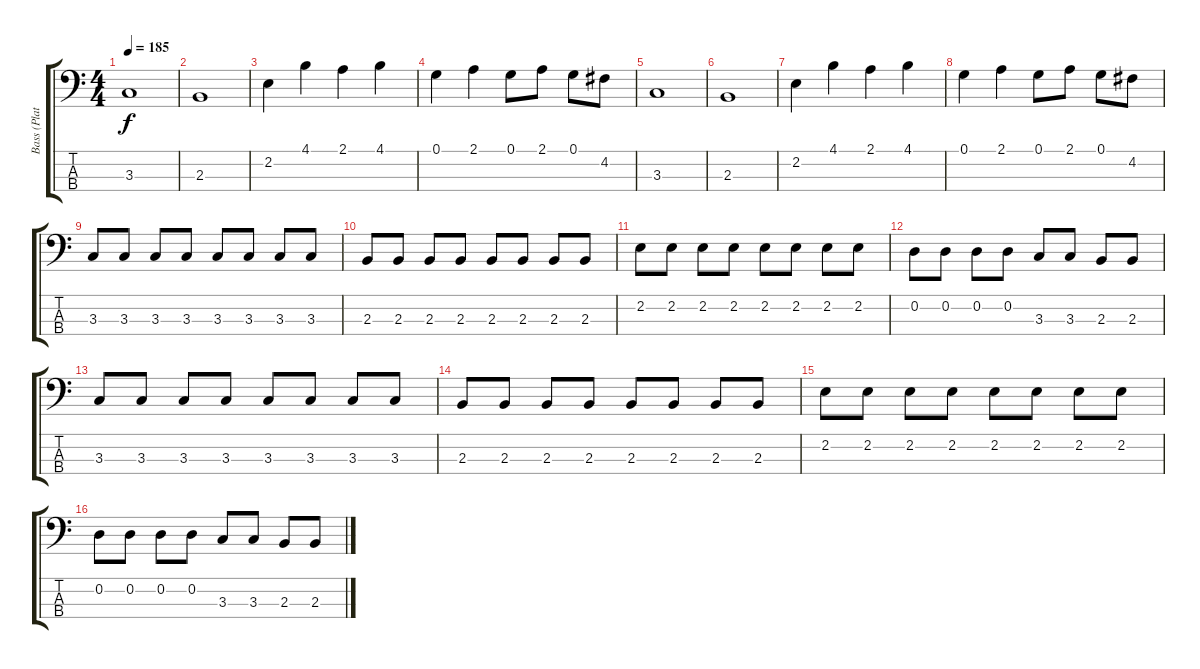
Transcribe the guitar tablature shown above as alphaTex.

\track ("Bass (Platon)" "Bass (Plat") {instrument electricbassfinger}
\staff {score tabs}
\tuning (G2 D2 A1 E1) {hide}
\ts (4 4)
\tempo 185
\clef f4
\ks c
3.3.1{dy f} |
2.3.1 |
2.2.4 4.1.4 2.1.4 4.1.4 |
0.1.4 2.1.4 0.1.8 2.1.8 0.1.8 4.2.8 |
3.3.1 |
2.3.1 |
2.2.4 4.1.4 2.1.4 4.1.4 |
0.1.4 2.1.4 0.1.8 2.1.8 0.1.8 4.2.8 |
3.3.8 3.3.8 3.3.8 3.3.8 3.3.8 3.3.8 3.3.8 3.3.8 |
2.3.8 2.3.8 2.3.8 2.3.8 2.3.8 2.3.8 2.3.8 2.3.8 |
2.2.8 2.2.8 2.2.8 2.2.8 2.2.8 2.2.8 2.2.8 2.2.8 |
0.2.8 0.2.8 0.2.8 0.2.8 3.3.8 3.3.8 2.3.8 2.3.8 |
3.3.8 3.3.8 3.3.8 3.3.8 3.3.8 3.3.8 3.3.8 3.3.8 |
2.3.8 2.3.8 2.3.8 2.3.8 2.3.8 2.3.8 2.3.8 2.3.8 |
2.2.8 2.2.8 2.2.8 2.2.8 2.2.8 2.2.8 2.2.8 2.2.8 |
0.2.8 0.2.8 0.2.8 0.2.8 3.3.8 3.3.8 2.3.8 2.3.8
